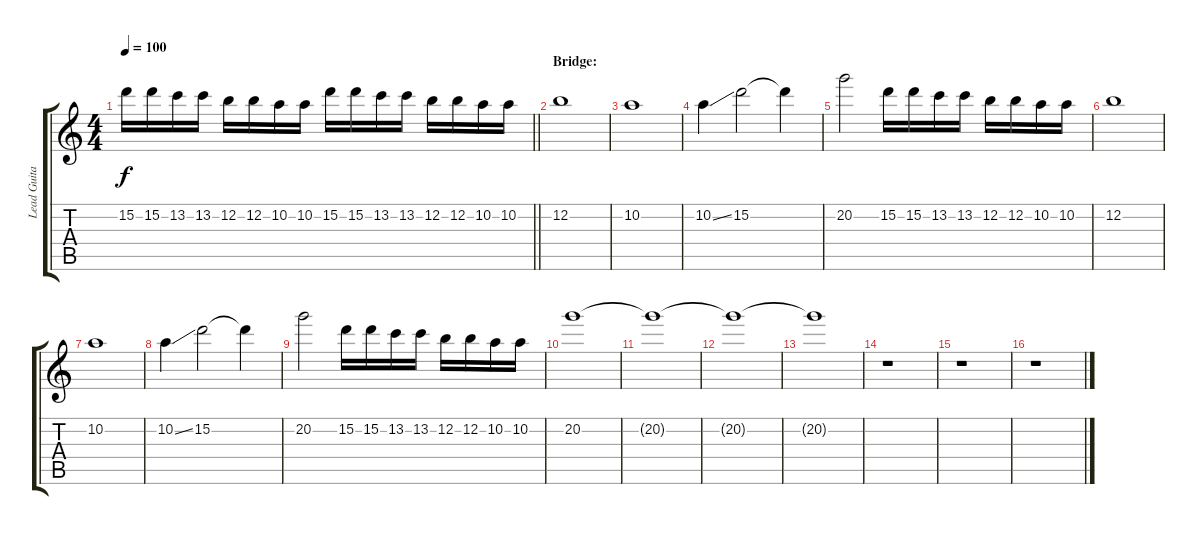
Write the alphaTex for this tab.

\track ("Lead Guitar" "Lead Guita") {instrument acousticguitarsteel}
\staff {score tabs}
\tuning (E4 B3 G3 D3 A2 D2) {hide}
\ts (4 4)
\tempo 100
\clef g2
\barLineRight lightlight
\ks c
15.2.16{dy f} 15.2.16 13.2.16 13.2.16 12.2.16 12.2.16 10.2.16 10.2.16 15.2.16 15.2.16 13.2.16 13.2.16 12.2.16 12.2.16 10.2.16 10.2.16 |
\section ("" "Bridge:")
12.2.1 |
10.2.1 |
10.2{ss}.4 15.2.2 15.2{t}.4 |
20.2.2 15.2.16 15.2.16 13.2.16 13.2.16 12.2.16 12.2.16 10.2.16 10.2.16 |
12.2.1 |
10.2.1 |
10.2{ss}.4 15.2.2 15.2{t}.4 |
20.2.2 15.2.16 15.2.16 13.2.16 13.2.16 12.2.16 12.2.16 10.2.16 10.2.16 |
20.2.1 |
20.2{t}.1 |
20.2{t}.1 |
20.2{t}.1 |
r.1 |
r.1 |
r.1
